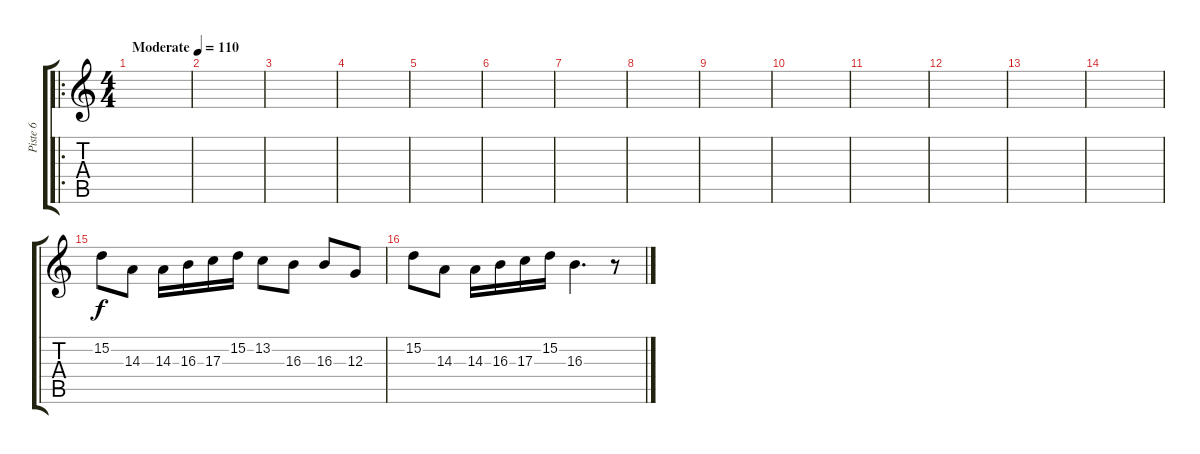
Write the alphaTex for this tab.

\track ("Piste 6" "Piste 6") {instrument harmonica}
\staff {score tabs}
\tuning (E4 B3 G3 D3 A2 E2) {hide}
\ro
\ts (4 4)
\tempo (110 "Moderate")
\clef g2
\ks c
|
|
|
|
|
|
|
|
|
|
|
|
|
|
15.2.8 14.3.8 14.3.16 16.3.16 17.3.16 15.2.16 13.2.8 16.3.8 16.3.8 12.3.8 |
15.2.8 14.3.8 14.3.16 16.3.16 17.3.16 15.2.16 16.3.4{d} r.8
